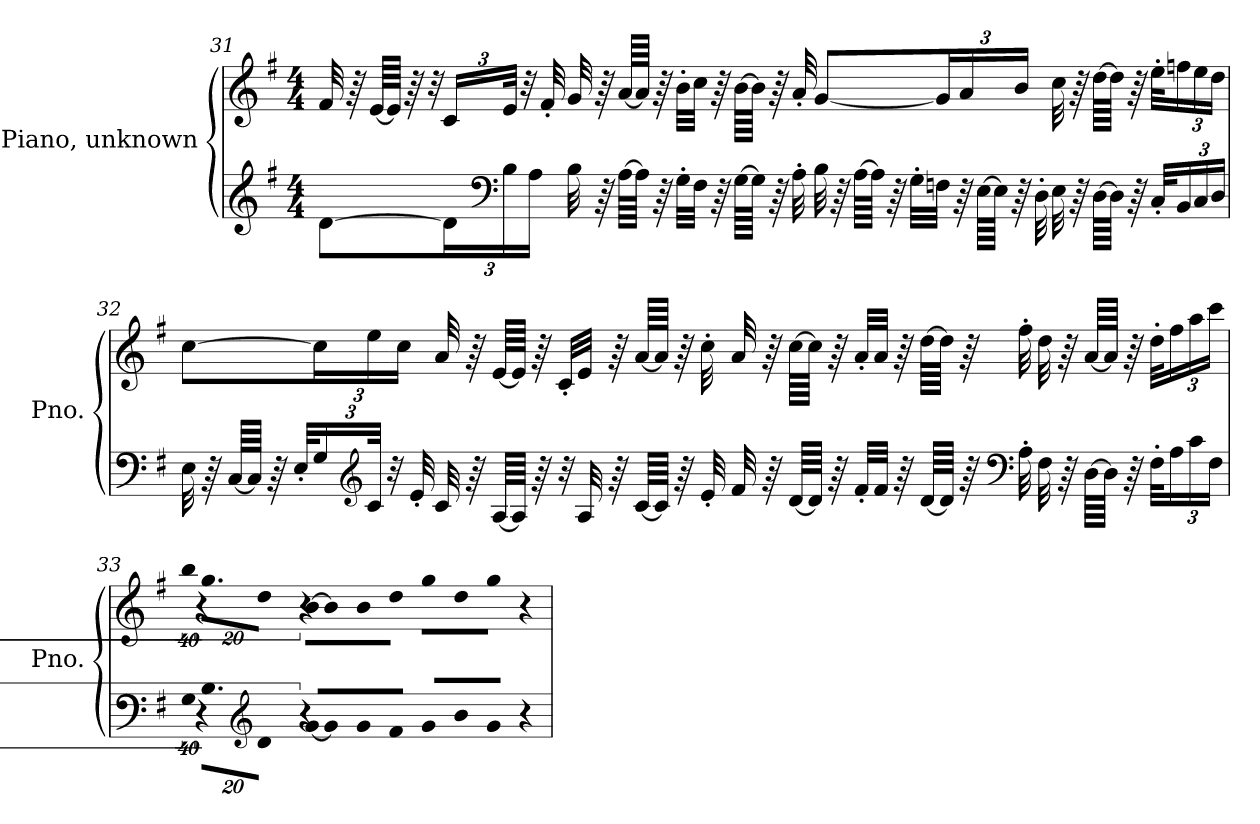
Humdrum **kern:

**kern	**kern
*part1	*part1
*staff2	*staff1
*I"Piano, unknown	*
*I'Pno.	*
!!LO:PB:g=z
*clefG2	*clefG2
*k[f#]	*k[f#]
*M4/4	*M4/4
=31	=31
[8d\L	32f#/
.	64r
.	[64e/LLLL
.	64e/JJJJ]
.	64r
.	32r
*Xbrackettup	*Xbrackettup
24d\L]	24c/LL
*clefF4	*
24B\	48e/JJk
.	32r
24A\JJ	.
.	32f#'/
32B\	32g/
64r	64r
[64A\LLLL	[64a/LLLL
64A\JJJJ]	64a/JJJJ]
64r	64r
32G'\LLL	32b'\LLL
32F#\JJJ	32cc\JJJ
64r	64r
[64G\LLLL	[64b\LLLL
64G\JJJJ]	64b\JJJJ]
64r	64r
32A'\	32a'/
32B\	[8g/L
64r	.
[64A\LLLL	.
64A\JJJJ]	.
64r	.
32G'\LLL	.
32Fn\JJJ	24g/L]
64r	.
.	24a/
[64E\LLLL	.
64E\JJJJ]	.
64r	.
.	24b/JJ
32D'\	.
32E\	32cc\
64r	64r
[64D\LLLL	[64dd\LLLL
64D\JJJJ]	64dd\JJJJ]
64r	64r
32C'/KLL	32ee'\KLL
24BB/	24ffn\
24C/	24ee\
24D/JJ	24dd\JJ
!!LO:LB:g=z
=32	=32
32E\	[8cc\L
64r	.
[64C/LLLL	.
64C/JJJJ]	.
64r	.
32E'/KLL	.
24G/	24cc\L]
*clefG2	*
48c/JJk	24ee\
32r	.
.	24cc\JJ
32e'/	.
32c/	32a/
64r	64r
[64A/LLLL	[64e/LLLL
64A/JJJJ]	64e/JJJJ]
64r	64r
32r	32c'/LLL
32A/	32e/JJJ
64r	64r
[64c/LLLL	[64a/LLLL
64c/JJJJ]	64a/JJJJ]
64r	64r
32e'/	32cc'\
32f#/	32a/
64r	64r
[64d/LLLL	[64cc\LLLL
64d/JJJJ]	64cc\JJJJ]
64r	64r
32f#'/LLL	32a'/LLL
32f#/JJJ	32a/JJJ
64r	64r
[64d/LLLL	[64dd\LLLL
64d/JJJJ]	64dd\JJJJ]
64r	64r
*clefF4	*
32A'\	32ff#'\
32F#\	32dd\
64r	64r
[64D\LLLL	[64a/LLLL
64D\JJJJ]	64a/JJJJ]
64r	64r
32F#'\KLL	32dd'\KLL
24A\	24ff#\
24c\	24aa\
24F#\JJ	24ccc\JJ
!!LO:LB:g=z
=33	=33
*brackettup	*
!LO:N:vis=32	!
*	*brackettup
!	!LO:N:vis=32
640%23G\	640%23bb\
!LO:N:vis=128	!LO:N:vis=128
1920%17r	1920%17r
!LO:N:vis=64.	!LO:N:vis=64.
640%17B\KLLL	640%17gg\KLLL
*clefG2	*
!LO:N:vis=32	!LO:N:vis=32
640%23d\JJJ	640%23dd\JJJ
!LO:N:vis=128	!LO:N:vis=128
1920%17r	1920%17r
!LO:N:vis=256	!LO:N:vis=256
[1920%17g/KKLLL	[1920%17b\KKLLL
32g/]	32b\]
32g/J	32b\J
16f#/JJ	16dd\JJ
16g/KL	16gg\KL
8b/	8dd\
16g/Jk	16gg\Jk
2r	2r
=	=
*-	*-
